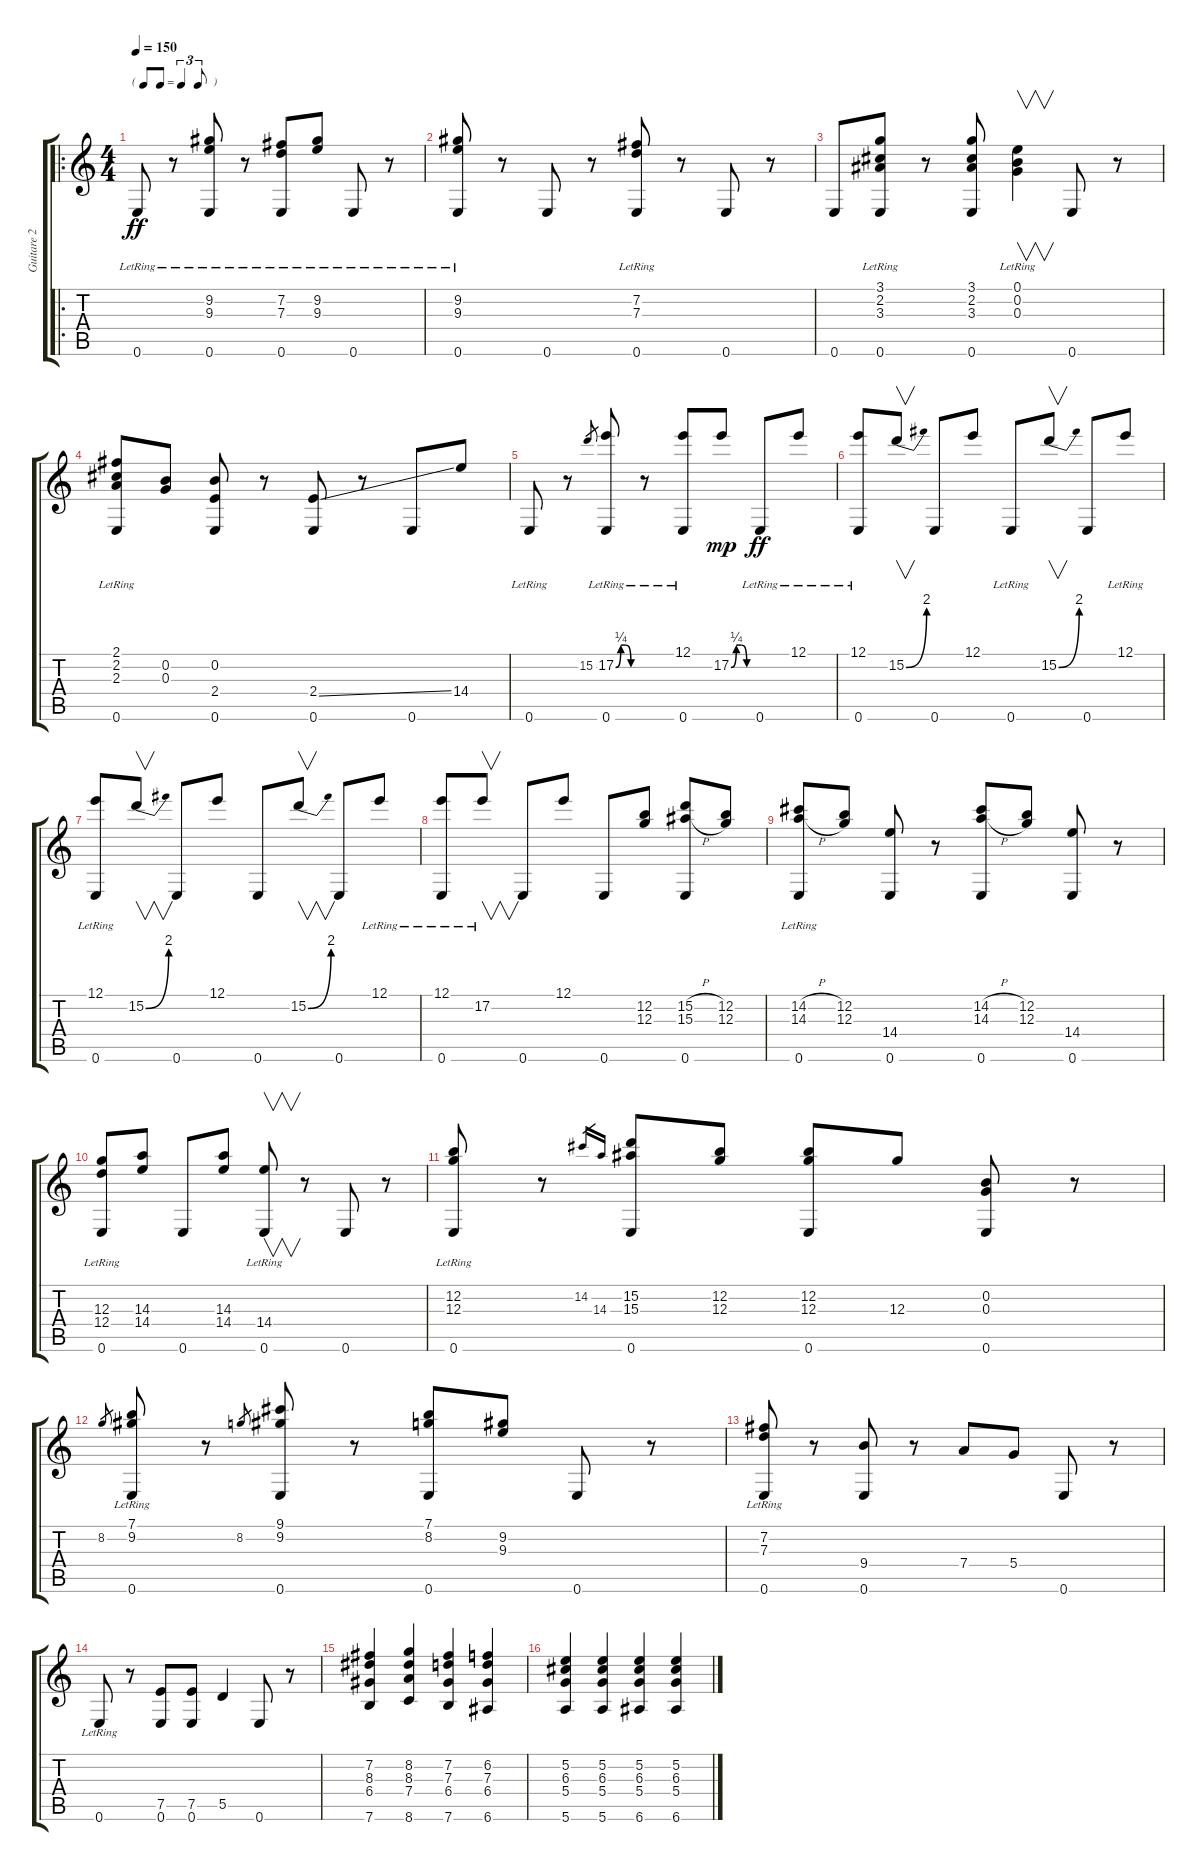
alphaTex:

\track ("Guitare 2" "Guitare 2") {instrument acousticguitarsteel}
\staff {score tabs}
\tuning (E4 B3 G3 D3 A2 E2) {hide}
\ro
\ts (4 4)
\tf triplet8th
\tempo 150
\clef g2
\ks c
0.6{lr}.8{dy ff instrument acousticguitarsteel} r.8 (9.2 9.3 0.6{lr}).8 r.8 (7.2 7.3 0.6{lr}).8 (9.2{lr} 9.3{lr}).8 0.6{lr}.8 r.8 |
(9.2 9.3 0.6{lr}).8 r.8 0.6.8 r.8 (7.2 7.3 0.6{lr}).8 r.8 0.6.8 r.8 |
0.6.8 (3.1 2.2 3.3 0.6{lr}).8 r.8 (3.1 2.2 3.3 0.6).8 (0.1{lr} 0.2{lr} 0.3{lr}).4{v} 0.6.8 r.8 |
(2.1 2.2 2.3 0.6{lr}).8 (0.2 0.3).8 (0.2 2.4 0.6).8 r.8 (2.4{ss} 0.6).8 r.8 0.6.8 14.4.8 |
0.6{lr}.8 r.8 15.2.8{gr} (17.2{be (custom 0 0 15 1 30 1 45 0 60 0)} 0.6{lr}).8 r.8 (12.1 0.6{lr}).8 17.2{be (custom 0 0 15 1 30 1 45 0 60 0)}.8{dy mp} 0.6{lr}.8{dy ff} 12.1{lr}.8 |
(12.1 0.6{lr}).8 15.2{be (bend 0 0 60 8)}.8{v} 0.6.8 12.1.8 0.6{lr}.8 15.2{be (bend 0 0 60 8)}.8{v} 0.6.8 12.1{lr}.8 |
(12.1 0.6{lr}).8 15.2{be (bend 0 0 60 8)}.8{v} 0.6.8 12.1.8 0.6.8 15.2{be (bend 0 0 60 8)}.8{v} 0.6.8 12.1{lr}.8 |
(12.1 0.6{lr}).8 17.2{lr}.8{v} 0.6.8 12.1.8 0.6.8 (12.2 12.3).8 (15.2{h} 15.3{h} 0.6).8 (12.2 12.3).8 |
(14.2{h} 14.3{h} 0.6{lr}).8 (12.2 12.3).8 (14.4 0.6).8 r.8 (14.2{h} 14.3{h} 0.6).8 (12.2 12.3).8 (14.4 0.6).8 r.8 |
(12.3 12.4 0.6{lr}).8 (14.3 14.4).8 0.6.8 (14.3 14.4).8 (14.4{lr} 0.6).8{v} r.8 0.6.8 r.8 |
(12.2 12.3 0.6{lr}).8 r.8 14.2.16{gr} 14.3.16{gr} (15.2 15.3 0.6).8 (12.2 12.3).8 (12.2 12.3 0.6).8 12.3.8 (0.2 0.3 0.6).8 r.8 |
8.2.8{gr} (7.1 9.2 0.6{lr}).8 r.8 8.2.8{gr} (9.1 9.2 0.6).8 r.8 (7.1 8.2 0.6).8 (9.2 9.3).8 0.6.8 r.8 |
(7.2 7.3 0.6{lr}).8 r.8 (9.4 0.6).8 r.8 7.4.8 5.4.8 0.6.8 r.8 |
0.6{lr}.8 r.8 (7.5 0.6).8 (7.5 0.6).8 5.5.4 0.6.8 r.8 |
(7.2 8.3 6.4 7.6).4 (8.2 8.3 7.4 8.6).4 (7.2 7.3 6.4 7.6).4 (6.2 7.3 6.4 6.6).4 |
(5.2 6.3 5.4 5.6).4 (5.2 6.3 5.4 5.6).4 (5.2 6.3 5.4 6.6).4 (5.2 6.3 5.4 6.6).4
